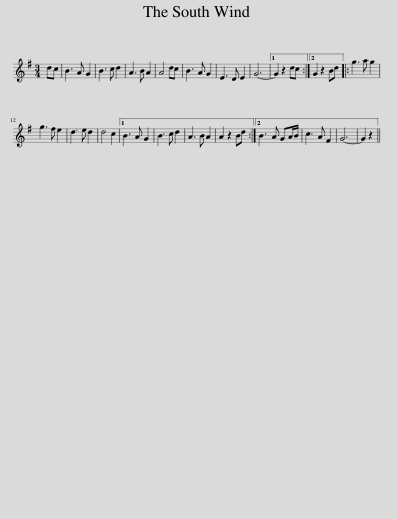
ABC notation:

X:1
L:1/8
M:3/4
I:linebreak $
K:G
V:1 treble
V:1
 dc | B3 A G2 | B3 c d2 | A3 B A2 | A4 dc | %5
 B3 A G2 | E3 D E2 | G6- |1 G2 z2 dc :|2 G2 z2 Bd |: %10
 g3 a g2 |$ g3 f e2 | d3 e d2 | d4 c2 |1 B3 A G2 | %15
 B3 c d2 | A3 B A2 | A2 z2 Bd :|2 B3 A GA/B/ | c3 A F2 | %20
 G6- | G2 z2 || %22
